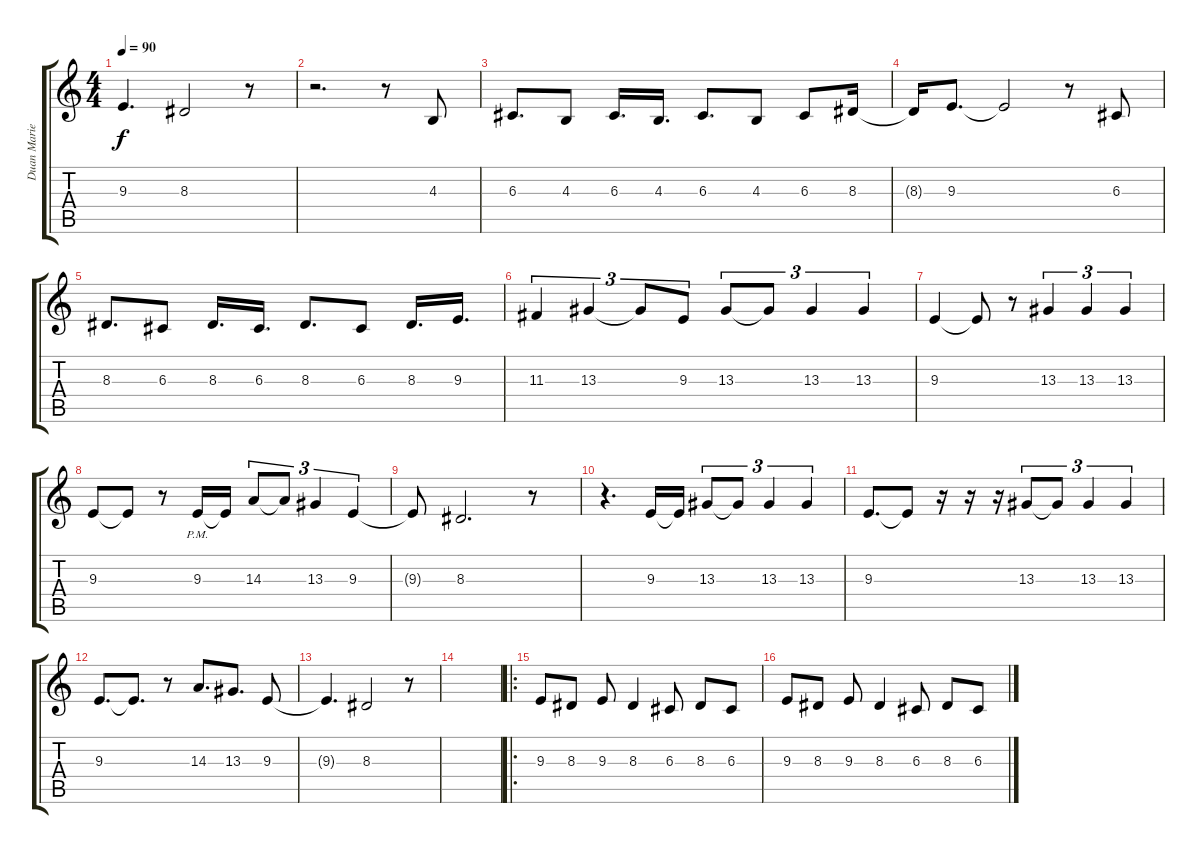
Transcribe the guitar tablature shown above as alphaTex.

\track ("Duan Marie" "Duan Marie") {solo instrument voiceoohs}
\staff {score tabs}
\tuning (E4 B3 G3 D3 A2 E2) {hide}
\ts (4 4)
\tempo 90
\clef g2
\ks c
9.3{t}.4{d dy f} 8.3.2 r.8 |
r.2{d} r.8 4.3.8 |
6.3.8{d} 4.3.8 6.3.16{d} 4.3.16{d} 6.3.8{d} 4.3.8 6.3.8 8.3.16 |
8.3{t}.16 9.3.8{d} 9.3{t}.2 r.8 6.3.8 |
8.3.8{d} 6.3.8 8.3.16{d} 6.3.16{d} 8.3.8{d} 6.3.8 8.3.16{d} 9.3.16{d} |
11.3.4{tu (3 2)} 13.3.4{tu (3 2)} 13.3{t}.8{tu (3 2)} 9.3.8{tu (3 2)} 13.3.8{tu (3 2)} 13.3{t}.8{tu (3 2)} 13.3.4{tu (3 2)} 13.3.4{tu (3 2)} |
9.3.4 9.3{t}.8 r.8 13.3.4{tu (3 2)} 13.3.4{tu (3 2)} 13.3.4{tu (3 2)} |
9.3.8 9.3{t}.8 r.8 9.3{pm}.16 9.3{t}.16 14.3.8{tu (3 2)} 14.3{t}.8{tu (3 2)} 13.3.4{tu (3 2)} 9.3.4{tu (3 2)} |
9.3{t}.8 8.3.2{d} r.8 |
r.4{d} 9.3.16 9.3{t}.16 13.3.8{tu (3 2)} 13.3{t}.8{tu (3 2)} 13.3.4{tu (3 2)} 13.3.4{tu (3 2)} |
9.3.8{d} 9.3{t}.8 r.16 r.16 r.16 13.3.8{tu (3 2)} 13.3{t}.8{tu (3 2)} 13.3.4{tu (3 2)} 13.3.4{tu (3 2)} |
9.3.8{d} 9.3{t}.8{d} r.8 14.3.8{d} 13.3.8{d} 9.3.8 |
9.3{t}.4{d} 8.3.2 r.8 |
|
\ro
9.3.8 8.3.8 9.3.8 8.3.4 6.3.8 8.3.8 6.3.8 |
9.3.8 8.3.8 9.3.8 8.3.4 6.3.8 8.3.8 6.3.8
